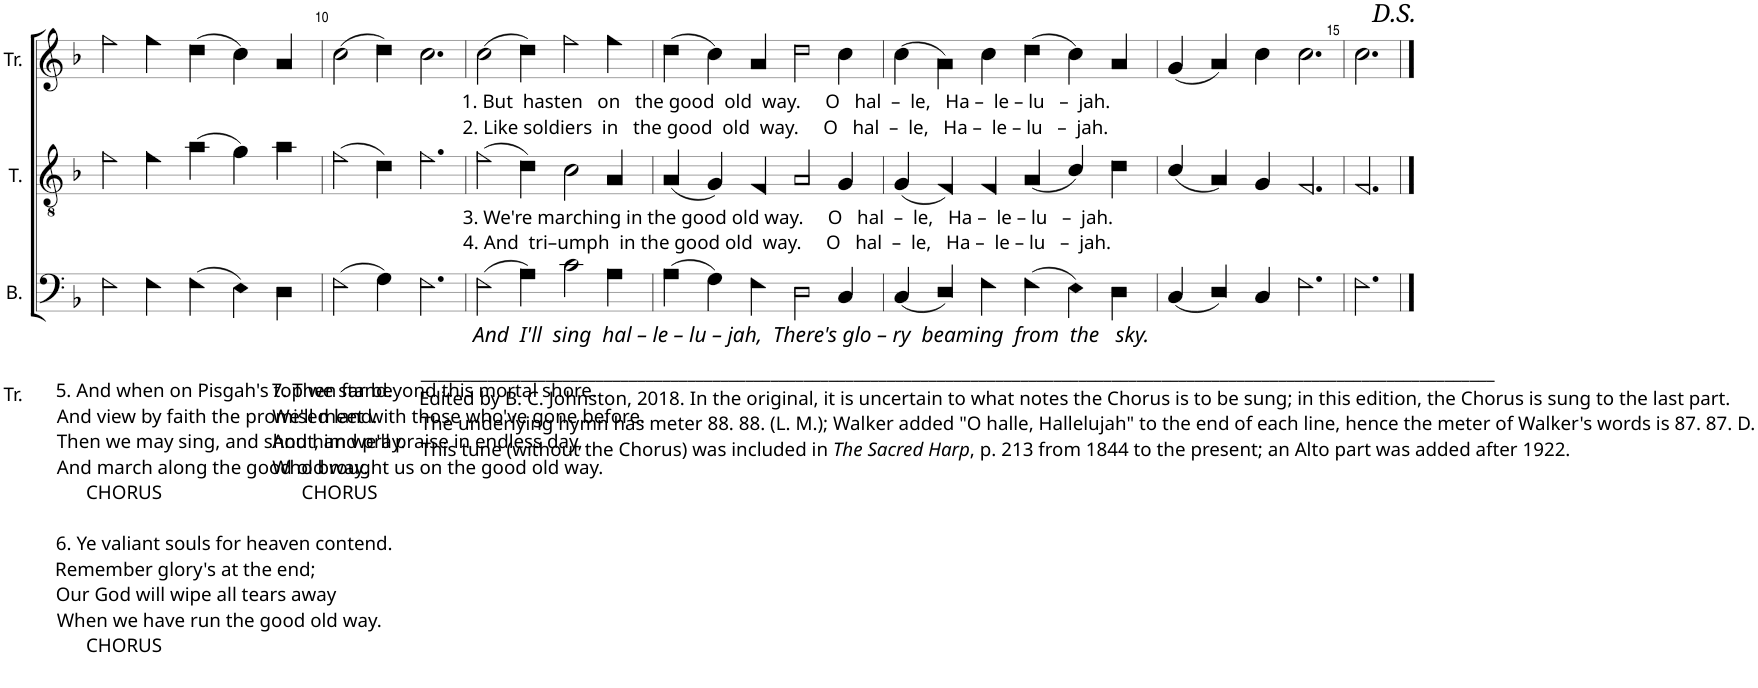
**kern	**kern	**kern
*part3	*part2	*part1
*staff3	*staff2	*staff1
*I"B.	*I"T.	*I"Tr.
*I'B.	*I'T.	*I'Tr.
!!LO:PB:g=z
*clefF4	*clefGv2	*clefG2
*k[b-]	*k[b-]	*k[b-]
*M6/4	*M6/4	*M6/4
=9	=9	=9
2F!\	2f!\	2ff!\
4F!\	4f!\	4ff!\
(4F!\	(4a!\	(4dd!\
4E!\)	4g!\)	4cc!\)
4D!\	4a!\	4a!/
=10	=10	=10
(2F!\	(2f!\	(2cc!\
4G!\)	4d!\)	4dd!\)
2.F!\	2.f!\	2.cc!\
=11	=11	=11
!	!	!LO:TX:b:t=1. But  hasten   on   the good  old  way.     O   hal  –  le,   Ha –  le – lu   –  jah.
!	!	!LO:TX:b:t=2. Like soldiers  in   the good  old  way.     O   hal  –  le,   Ha –  le – lu   –  jah.
!	!LO:TX:b:t=3. We're marching in the good old way.     O   hal  –  le,   Ha –  le – lu   –  jah.	!
!	!LO:TX:b:t=4. And  tri–umph  in the good old  way.     O   hal  –  le,   Ha –  le – lu   –  jah.	!
!LO:TX:b:i:t=And  I'll  sing  hal – le – lu – jah,  There's glo – ry  beaming  from  the   sky.	!	!
!LO:TX:b:t=_________________________________________________________________________________________________________________________________	!	!
!LO:TX:b:t=Edited by B. C. Johnston, 2018. In the original, it is uncertain to what notes the Chorus is to be sung; in this edition, the Chorus is sung to the last part.	!	!
!LO:TX:b:t=The underlying hymn has meter 88. 88. (L. M.); Walker added "O halle, Hallelujah" to the end of each line, hence the meter of Walker's words is 87. 87. D.	!	!
!LO:TX:b:t=This tune (without the Chorus) was included in	!	!
!LO:TX:b:i:t=The Sacred Harp	!	!
!LO:TX:b:t=, p. 213 from 1844 to the present; an Alto part was added after 1922.	!	!
(2F!\	(2f!\	(2cc!\
4A!\)	4d!\)	4dd!\)
2c!\	2c!\	2ff!\
4A!\	4A!/	4ff!\
=12	=12	=12
(4A!\	(4A!/	(4dd!\
4G!\)	4G!/)	4cc!\)
4F!\	4F!/	4a!/
2D!\	2A!/	2dd!\
4C!/	4G!/	4cc!\
=13	=13	=13
(4C!/	(4G!/	(4cc!\
4D!/)	4F!/)	4a!\)
4F!\	4F!/	4cc!\
(4F!\	(4A!/	(4dd!\
4E!\)	4c!/)	4cc!\)
4D!\	4d!\	4a!/
=14	=14	=14
(4C!/	(4c!/	(4g!/
4D!/)	4A!/)	4a!/)
4C!/	4G!/	4cc!\
2.F!\	2.F!/	2.cc!\
=15	=15	=15
2.F!\	2.F!/	2.cc!\
==	==	==
*-	*-	*-
